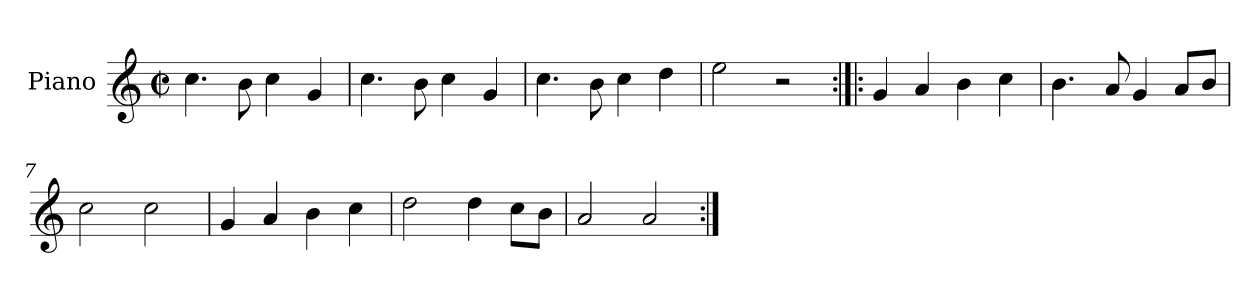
**kern
*part1
*staff1
*I"Piano
*I'Pno.
*clefG2
*k[]
*M2/2
*met(c|)
=1
4.cc\
8b\
4cc\
4g/
=2
4.cc\
8b\
4cc\
4g/
=3
4.cc\
8b\
4cc\
4dd\
=4
2ee\
2r
=5:|!|:
4g/
4a/
4b\
4cc\
=6
4.b\
8a/
4g/
8a/L
8b/J
=7
2cc\
2cc\
=8
4g/
4a/
4b\
4cc\
=9
2dd\
4dd\
8cc\L
8b\J
=10
2a/
2a/
=:|!
*-
